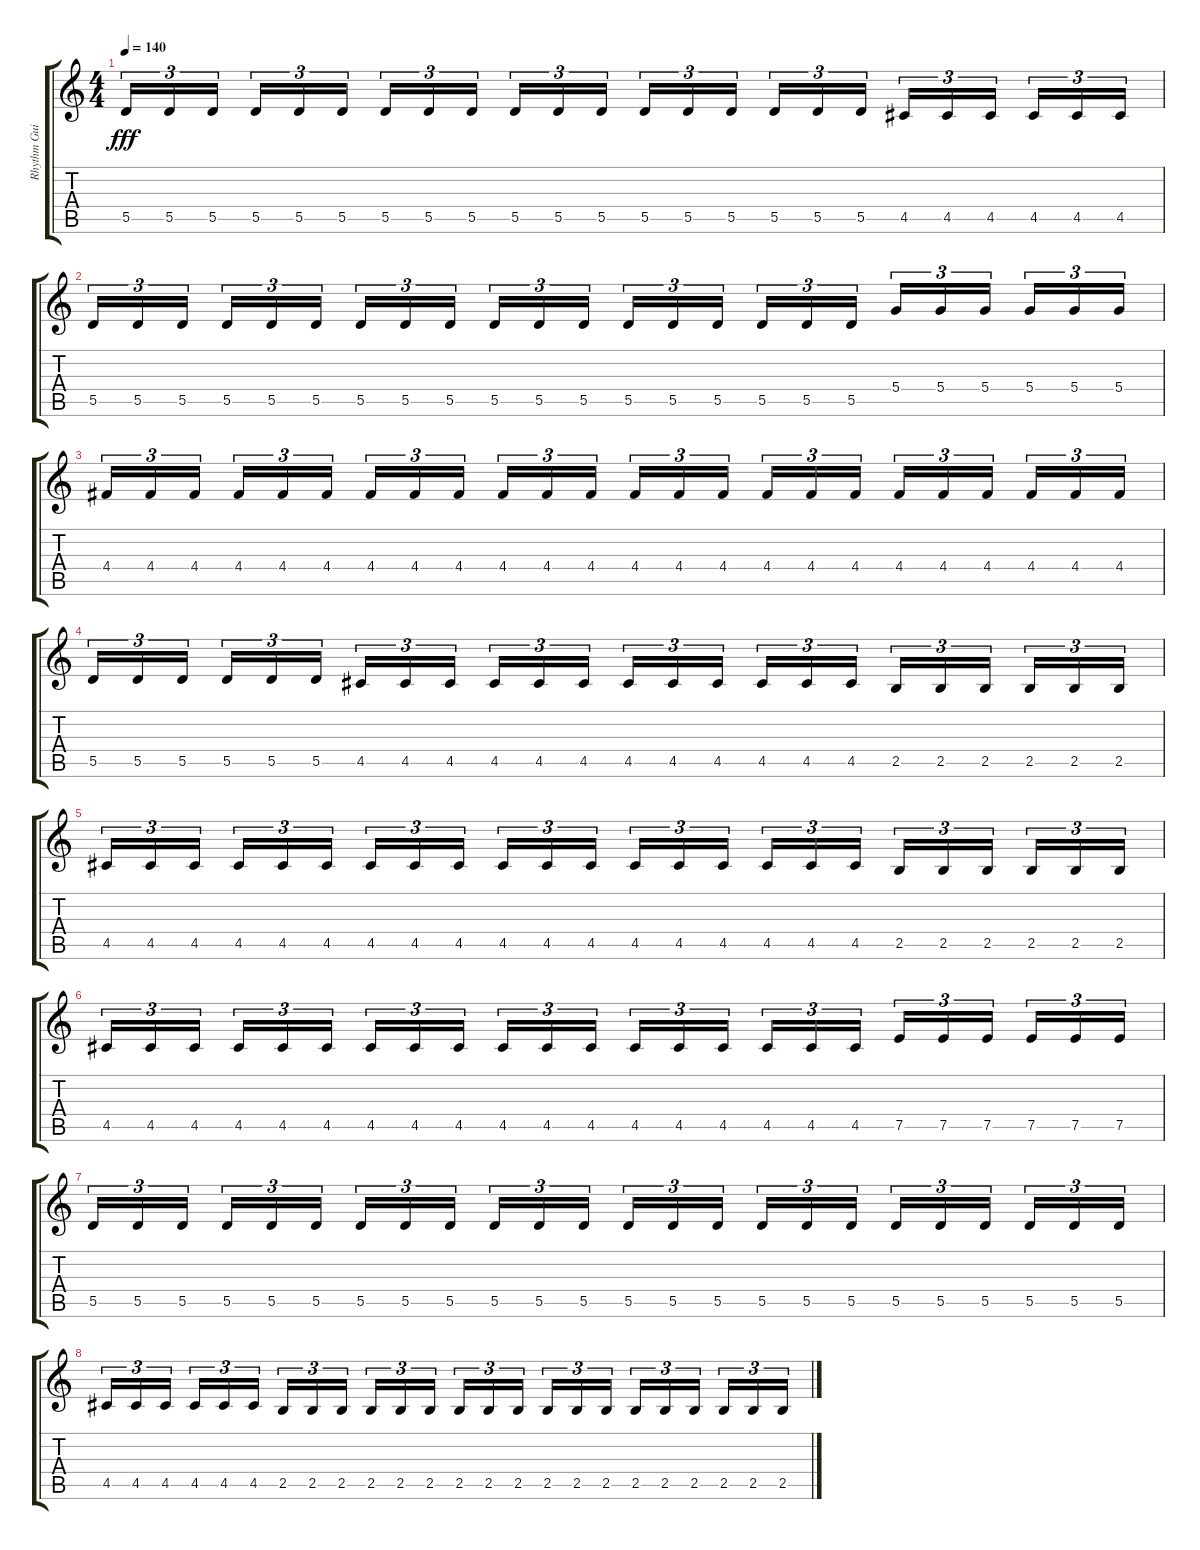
\track ("Rhythm Guitar" "Rhythm Gui") {instrument distortionguitar}
\staff {score tabs}
\tuning (E4 B3 G3 D3 A2 E2) {hide}
\ts (4 4)
\tempo 140
\clef g2
\ks c
5.5.16{tu (3 2) dy fff} 5.5.16{tu (3 2)} 5.5.16{tu (3 2) beam splitsecondary} 5.5.16{tu (3 2)} 5.5.16{tu (3 2)} 5.5.16{tu (3 2)} 5.5.16{tu (3 2)} 5.5.16{tu (3 2)} 5.5.16{tu (3 2) beam splitsecondary} 5.5.16{tu (3 2)} 5.5.16{tu (3 2)} 5.5.16{tu (3 2)} 5.5.16{tu (3 2)} 5.5.16{tu (3 2)} 5.5.16{tu (3 2) beam splitsecondary} 5.5.16{tu (3 2)} 5.5.16{tu (3 2)} 5.5.16{tu (3 2)} 4.5.16{tu (3 2)} 4.5.16{tu (3 2)} 4.5.16{tu (3 2) beam splitsecondary} 4.5.16{tu (3 2)} 4.5.16{tu (3 2)} 4.5.16{tu (3 2)} |
5.5.16{tu (3 2)} 5.5.16{tu (3 2)} 5.5.16{tu (3 2) beam splitsecondary} 5.5.16{tu (3 2)} 5.5.16{tu (3 2)} 5.5.16{tu (3 2)} 5.5.16{tu (3 2)} 5.5.16{tu (3 2)} 5.5.16{tu (3 2) beam splitsecondary} 5.5.16{tu (3 2)} 5.5.16{tu (3 2)} 5.5.16{tu (3 2)} 5.5.16{tu (3 2)} 5.5.16{tu (3 2)} 5.5.16{tu (3 2) beam splitsecondary} 5.5.16{tu (3 2)} 5.5.16{tu (3 2)} 5.5.16{tu (3 2)} 5.4.16{tu (3 2)} 5.4.16{tu (3 2)} 5.4.16{tu (3 2) beam splitsecondary} 5.4.16{tu (3 2)} 5.4.16{tu (3 2)} 5.4.16{tu (3 2)} |
4.4.16{tu (3 2)} 4.4.16{tu (3 2)} 4.4.16{tu (3 2) beam splitsecondary} 4.4.16{tu (3 2)} 4.4.16{tu (3 2)} 4.4.16{tu (3 2)} 4.4.16{tu (3 2)} 4.4.16{tu (3 2)} 4.4.16{tu (3 2) beam splitsecondary} 4.4.16{tu (3 2)} 4.4.16{tu (3 2)} 4.4.16{tu (3 2)} 4.4.16{tu (3 2)} 4.4.16{tu (3 2)} 4.4.16{tu (3 2) beam splitsecondary} 4.4.16{tu (3 2)} 4.4.16{tu (3 2)} 4.4.16{tu (3 2)} 4.4.16{tu (3 2)} 4.4.16{tu (3 2)} 4.4.16{tu (3 2) beam splitsecondary} 4.4.16{tu (3 2)} 4.4.16{tu (3 2)} 4.4.16{tu (3 2)} |
5.5.16{tu (3 2)} 5.5.16{tu (3 2)} 5.5.16{tu (3 2) beam splitsecondary} 5.5.16{tu (3 2)} 5.5.16{tu (3 2)} 5.5.16{tu (3 2)} 4.5.16{tu (3 2)} 4.5.16{tu (3 2)} 4.5.16{tu (3 2) beam splitsecondary} 4.5.16{tu (3 2)} 4.5.16{tu (3 2)} 4.5.16{tu (3 2)} 4.5.16{tu (3 2)} 4.5.16{tu (3 2)} 4.5.16{tu (3 2) beam splitsecondary} 4.5.16{tu (3 2)} 4.5.16{tu (3 2)} 4.5.16{tu (3 2)} 2.5.16{tu (3 2)} 2.5.16{tu (3 2)} 2.5.16{tu (3 2) beam splitsecondary} 2.5.16{tu (3 2)} 2.5.16{tu (3 2)} 2.5.16{tu (3 2)} |
4.5.16{tu (3 2)} 4.5.16{tu (3 2)} 4.5.16{tu (3 2) beam splitsecondary} 4.5.16{tu (3 2)} 4.5.16{tu (3 2)} 4.5.16{tu (3 2)} 4.5.16{tu (3 2)} 4.5.16{tu (3 2)} 4.5.16{tu (3 2) beam splitsecondary} 4.5.16{tu (3 2)} 4.5.16{tu (3 2)} 4.5.16{tu (3 2)} 4.5.16{tu (3 2)} 4.5.16{tu (3 2)} 4.5.16{tu (3 2) beam splitsecondary} 4.5.16{tu (3 2)} 4.5.16{tu (3 2)} 4.5.16{tu (3 2)} 2.5.16{tu (3 2)} 2.5.16{tu (3 2)} 2.5.16{tu (3 2) beam splitsecondary} 2.5.16{tu (3 2)} 2.5.16{tu (3 2)} 2.5.16{tu (3 2)} |
4.5.16{tu (3 2)} 4.5.16{tu (3 2)} 4.5.16{tu (3 2) beam splitsecondary} 4.5.16{tu (3 2)} 4.5.16{tu (3 2)} 4.5.16{tu (3 2)} 4.5.16{tu (3 2)} 4.5.16{tu (3 2)} 4.5.16{tu (3 2) beam splitsecondary} 4.5.16{tu (3 2)} 4.5.16{tu (3 2)} 4.5.16{tu (3 2)} 4.5.16{tu (3 2)} 4.5.16{tu (3 2)} 4.5.16{tu (3 2) beam splitsecondary} 4.5.16{tu (3 2)} 4.5.16{tu (3 2)} 4.5.16{tu (3 2)} 7.5.16{tu (3 2)} 7.5.16{tu (3 2)} 7.5.16{tu (3 2) beam splitsecondary} 7.5.16{tu (3 2)} 7.5.16{tu (3 2)} 7.5.16{tu (3 2)} |
5.5.16{tu (3 2)} 5.5.16{tu (3 2)} 5.5.16{tu (3 2) beam splitsecondary} 5.5.16{tu (3 2)} 5.5.16{tu (3 2)} 5.5.16{tu (3 2)} 5.5.16{tu (3 2)} 5.5.16{tu (3 2)} 5.5.16{tu (3 2) beam splitsecondary} 5.5.16{tu (3 2)} 5.5.16{tu (3 2)} 5.5.16{tu (3 2)} 5.5.16{tu (3 2)} 5.5.16{tu (3 2)} 5.5.16{tu (3 2) beam splitsecondary} 5.5.16{tu (3 2)} 5.5.16{tu (3 2)} 5.5.16{tu (3 2)} 5.5.16{tu (3 2)} 5.5.16{tu (3 2)} 5.5.16{tu (3 2) beam splitsecondary} 5.5.16{tu (3 2)} 5.5.16{tu (3 2)} 5.5.16{tu (3 2)} |
4.5.16{tu (3 2)} 4.5.16{tu (3 2)} 4.5.16{tu (3 2) beam splitsecondary} 4.5.16{tu (3 2)} 4.5.16{tu (3 2)} 4.5.16{tu (3 2)} 2.5.16{tu (3 2)} 2.5.16{tu (3 2)} 2.5.16{tu (3 2) beam splitsecondary} 2.5.16{tu (3 2)} 2.5.16{tu (3 2)} 2.5.16{tu (3 2)} 2.5.16{tu (3 2)} 2.5.16{tu (3 2)} 2.5.16{tu (3 2) beam splitsecondary} 2.5.16{tu (3 2)} 2.5.16{tu (3 2)} 2.5.16{tu (3 2)} 2.5.16{tu (3 2)} 2.5.16{tu (3 2)} 2.5.16{tu (3 2) beam splitsecondary} 2.5.16{tu (3 2)} 2.5.16{tu (3 2)} 2.5.16{tu (3 2)}
